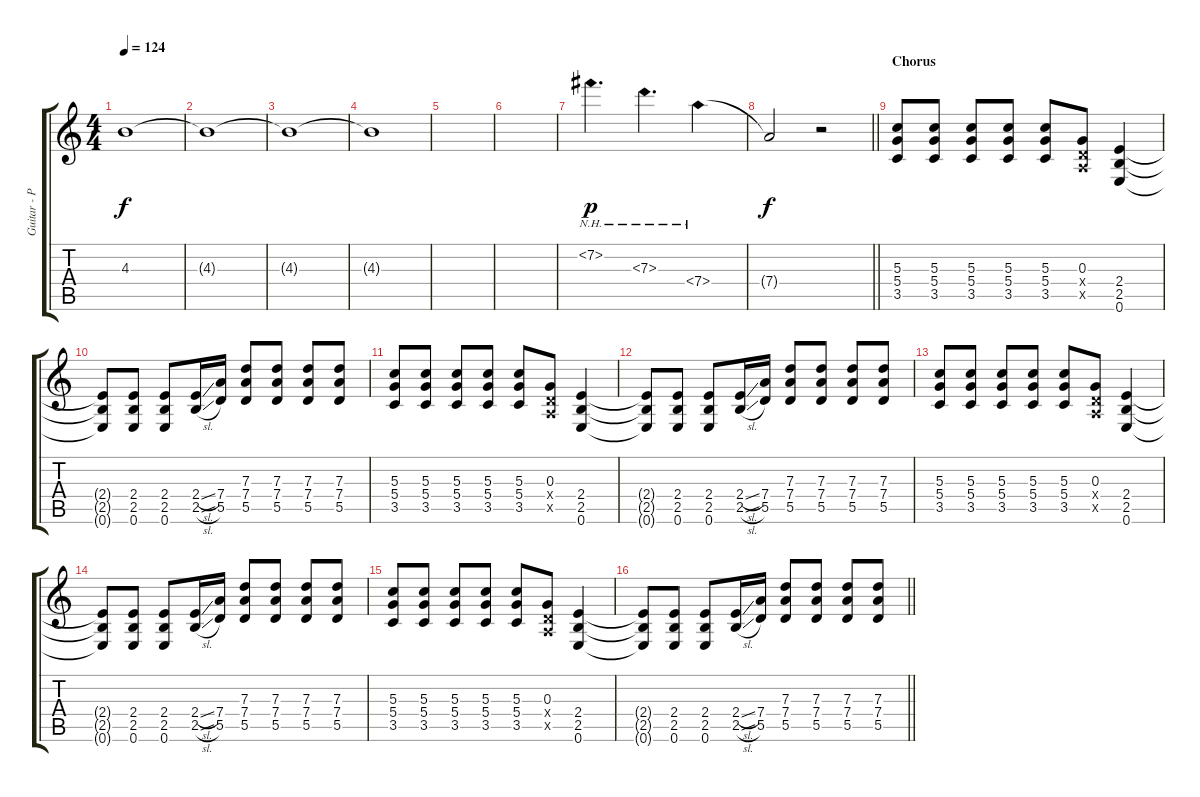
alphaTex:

\track ("Guitar - Pat Callahan" "Guitar - P") {instrument distortionguitar}
\staff {score tabs}
\tuning (E4 B3 G3 D3 A2 E2) {hide}
\ts (4 4)
\tempo 124
\clef g2
\ks c
4.3.1{dy f volume 4} |
4.3{t}.1 |
4.3{t}.1 |
4.3{t}.1 |
|
|
7.2{nh}.4{d dy p instrument electricguitarclean} 7.3{nh}.4{d} 7.4{nh}.4 |
\barLineRight lightlight
7.4{t}.2{dy f} r.2 |
\section ("" "Chorus")
(5.3 5.4 3.5).8{instrument distortionguitar} (5.3 5.4 3.5).8 (5.3 5.4 3.5).8 (5.3 5.4 3.5).8 (5.3 5.4 3.5).8 (0.3 0.4{x} 0.5{x}).8 (2.4 2.5 0.6).4 |
(2.4{t} 2.5{t} 0.6{t}).8 (2.4 2.5 0.6).8 (2.4 2.5 0.6).8 (2.4{sl} 2.5{sl}).16 (7.4 5.5).16 (7.3 7.4 5.5).8 (7.3 7.4 5.5).8 (7.3 7.4 5.5).8 (7.3 7.4 5.5).8 |
(5.3 5.4 3.5).8 (5.3 5.4 3.5).8 (5.3 5.4 3.5).8 (5.3 5.4 3.5).8 (5.3 5.4 3.5).8 (0.3 0.4{x} 0.5{x}).8 (2.4 2.5 0.6).4 |
(2.4{t} 2.5{t} 0.6{t}).8 (2.4 2.5 0.6).8 (2.4 2.5 0.6).8 (2.4{sl} 2.5{sl}).16 (7.4 5.5).16 (7.3 7.4 5.5).8 (7.3 7.4 5.5).8 (7.3 7.4 5.5).8 (7.3 7.4 5.5).8 |
(5.3 5.4 3.5).8 (5.3 5.4 3.5).8 (5.3 5.4 3.5).8 (5.3 5.4 3.5).8 (5.3 5.4 3.5).8 (0.3 0.4{x} 0.5{x}).8 (2.4 2.5 0.6).4 |
(2.4{t} 2.5{t} 0.6{t}).8 (2.4 2.5 0.6).8 (2.4 2.5 0.6).8 (2.4{sl} 2.5{sl}).16 (7.4 5.5).16 (7.3 7.4 5.5).8 (7.3 7.4 5.5).8 (7.3 7.4 5.5).8 (7.3 7.4 5.5).8 |
(5.3 5.4 3.5).8 (5.3 5.4 3.5).8 (5.3 5.4 3.5).8 (5.3 5.4 3.5).8 (5.3 5.4 3.5).8 (0.3 0.4{x} 0.5{x}).8 (2.4 2.5 0.6).4 |
\barLineRight lightlight
(2.4{t} 2.5{t} 0.6{t}).8 (2.4 2.5 0.6).8 (2.4 2.5 0.6).8 (2.4{sl} 2.5{sl}).16 (7.4 5.5).16 (7.3 7.4 5.5).8 (7.3 7.4 5.5).8 (7.3 7.4 5.5).8 (7.3 7.4 5.5).8
